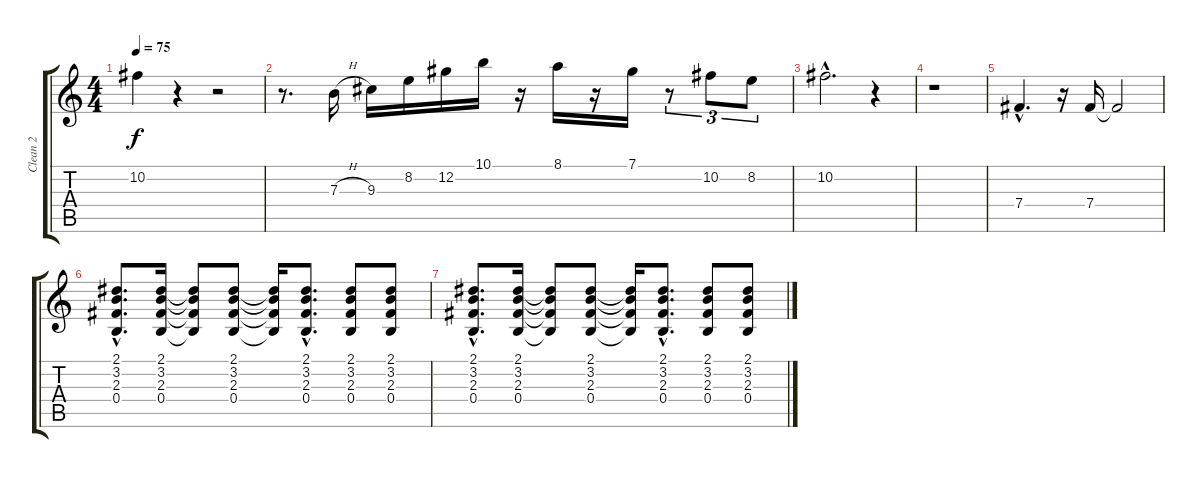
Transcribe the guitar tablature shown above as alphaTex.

\track ("Clean 2" "Clean 2") {instrument electricguitarclean}
\staff {score tabs}
\tuning (Db4 Ab3 E3 B2 Gb2 Db2) {hide}
\ts (4 4)
\tempo 75
\clef g2
\ks c
10.2.4{dy f} r.4 r.2 |
r.8{d} 7.3{h}.16 9.3.16 8.2.16 12.2.16 10.1.16 r.16 8.1.16 r.16 7.1.16 r.8{tu (3 2)} 10.2.8{tu (3 2)} 8.2.8{tu (3 2)} |
10.2{hac}.2{d} r.4 |
r.1 |
7.4{hac}.4{d} r.16 7.4.16 7.4{t}.2 |
(2.1{hac} 3.2{hac} 2.3{hac} 0.4{hac}).8{d} (2.1 3.2 2.3 0.4).16 (2.1{t} 3.2{t} 2.3{t} 0.4{t}).8 (2.1 3.2 2.3 0.4).8 (2.1{t} 3.2{t} 2.3{t} 0.4{t}).16 (2.1{hac} 3.2{hac} 2.3{hac} 0.4{hac}).8{d} (2.1 3.2 2.3 0.4).8 (2.1 3.2 2.3 0.4).8 |
(2.1{hac} 3.2{hac} 2.3{hac} 0.4{hac}).8{d} (2.1 3.2 2.3 0.4).16 (2.1{t} 3.2{t} 2.3{t} 0.4{t}).8 (2.1 3.2 2.3 0.4).8 (2.1{t} 3.2{t} 2.3{t} 0.4{t}).16 (2.1{hac} 3.2{hac} 2.3{hac} 0.4{hac}).8{d} (2.1 3.2 2.3 0.4).8 (2.1 3.2 2.3 0.4).8
